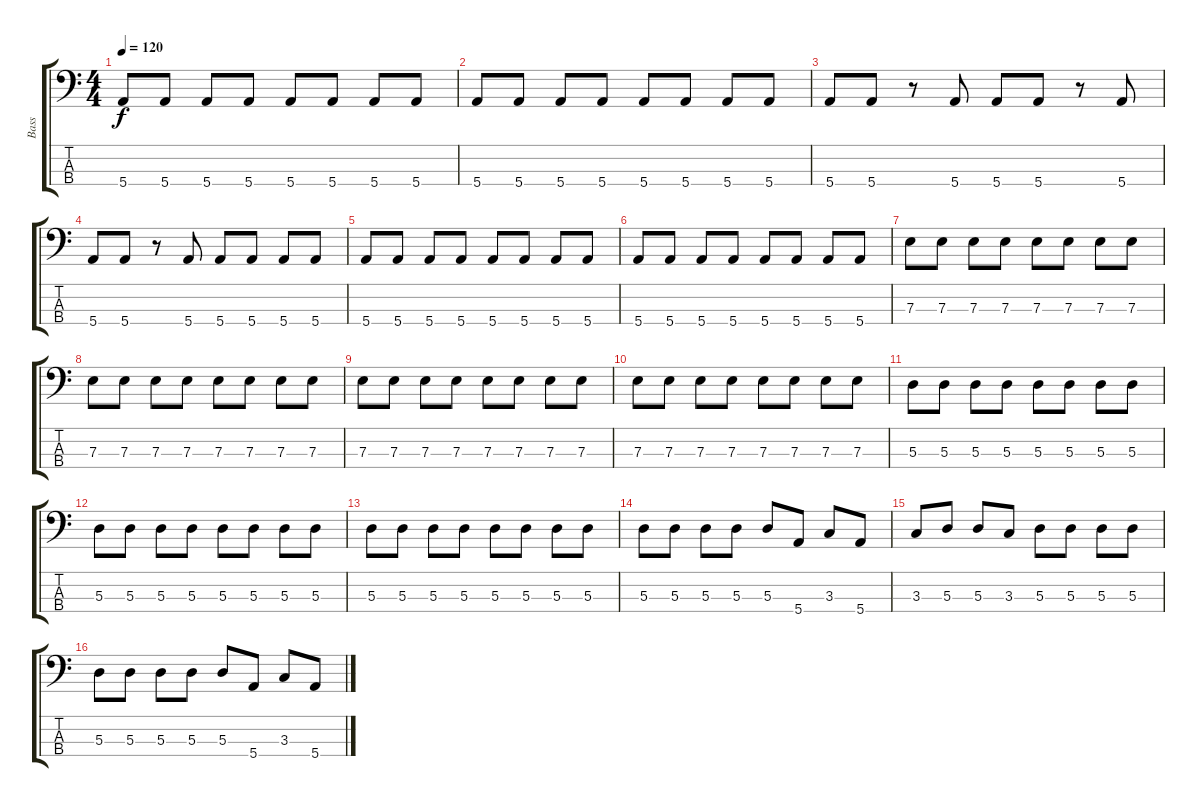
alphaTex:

\track ("Bass" "Bass") {instrument electricbasspick}
\staff {score tabs}
\tuning (G2 D2 A1 E1) {hide}
\ts (4 4)
\tempo 120
\clef f4
\ks c
5.4.8{dy f} 5.4.8 5.4.8 5.4.8 5.4.8 5.4.8 5.4.8 5.4.8 |
5.4.8 5.4.8 5.4.8 5.4.8 5.4.8 5.4.8 5.4.8 5.4.8 |
5.4.8 5.4.8 r.8 5.4.8 5.4.8 5.4.8 r.8 5.4.8 |
5.4.8 5.4.8 r.8 5.4.8 5.4.8 5.4.8 5.4.8 5.4.8 |
5.4.8 5.4.8 5.4.8 5.4.8 5.4.8 5.4.8 5.4.8 5.4.8 |
5.4.8 5.4.8 5.4.8 5.4.8 5.4.8 5.4.8 5.4.8 5.4.8 |
7.3.8 7.3.8 7.3.8 7.3.8 7.3.8 7.3.8 7.3.8 7.3.8 |
7.3.8 7.3.8 7.3.8 7.3.8 7.3.8 7.3.8 7.3.8 7.3.8 |
7.3.8 7.3.8 7.3.8 7.3.8 7.3.8 7.3.8 7.3.8 7.3.8 |
7.3.8 7.3.8 7.3.8 7.3.8 7.3.8 7.3.8 7.3.8 7.3.8 |
5.3.8 5.3.8 5.3.8 5.3.8 5.3.8 5.3.8 5.3.8 5.3.8 |
5.3.8 5.3.8 5.3.8 5.3.8 5.3.8 5.3.8 5.3.8 5.3.8 |
5.3.8 5.3.8 5.3.8 5.3.8 5.3.8 5.3.8 5.3.8 5.3.8 |
5.3.8 5.3.8 5.3.8 5.3.8 5.3.8 5.4.8 3.3.8 5.4.8 |
3.3.8 5.3.8 5.3.8 3.3.8 5.3.8 5.3.8 5.3.8 5.3.8 |
5.3.8 5.3.8 5.3.8 5.3.8 5.3.8 5.4.8 3.3.8 5.4.8
